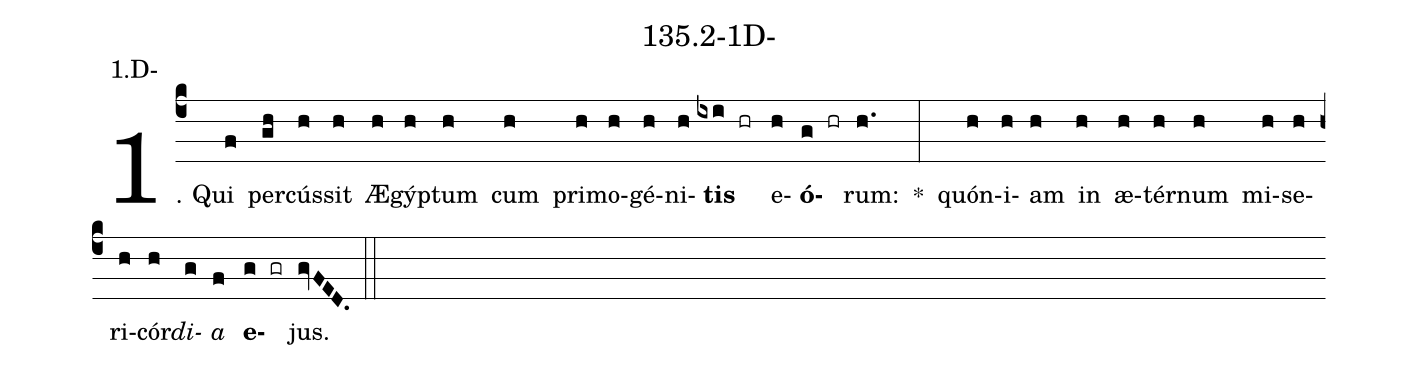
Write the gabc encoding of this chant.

name: 135.2-1D-;
annotation: 1.D-;
%%
(c4)1. Qui(f) per(gh)cús(h)sit(h) Æ(h)gýp(h)tum(h) cum(h) pri(h)mo(h)gé(h)ni(h)<b>tis</b>(ixi hr) e(h)<b>ó</b>(g hr)rum:(h.) *(:) quón(h)i(h)am(h) in(h) æ(h)tér(h)num(h) mi(h)se(h)ri(h)cór(h)<i>di</i>(g)<i>a</i>(f) <b>e</b>(g gr)jus.(gvFED.) (::)
